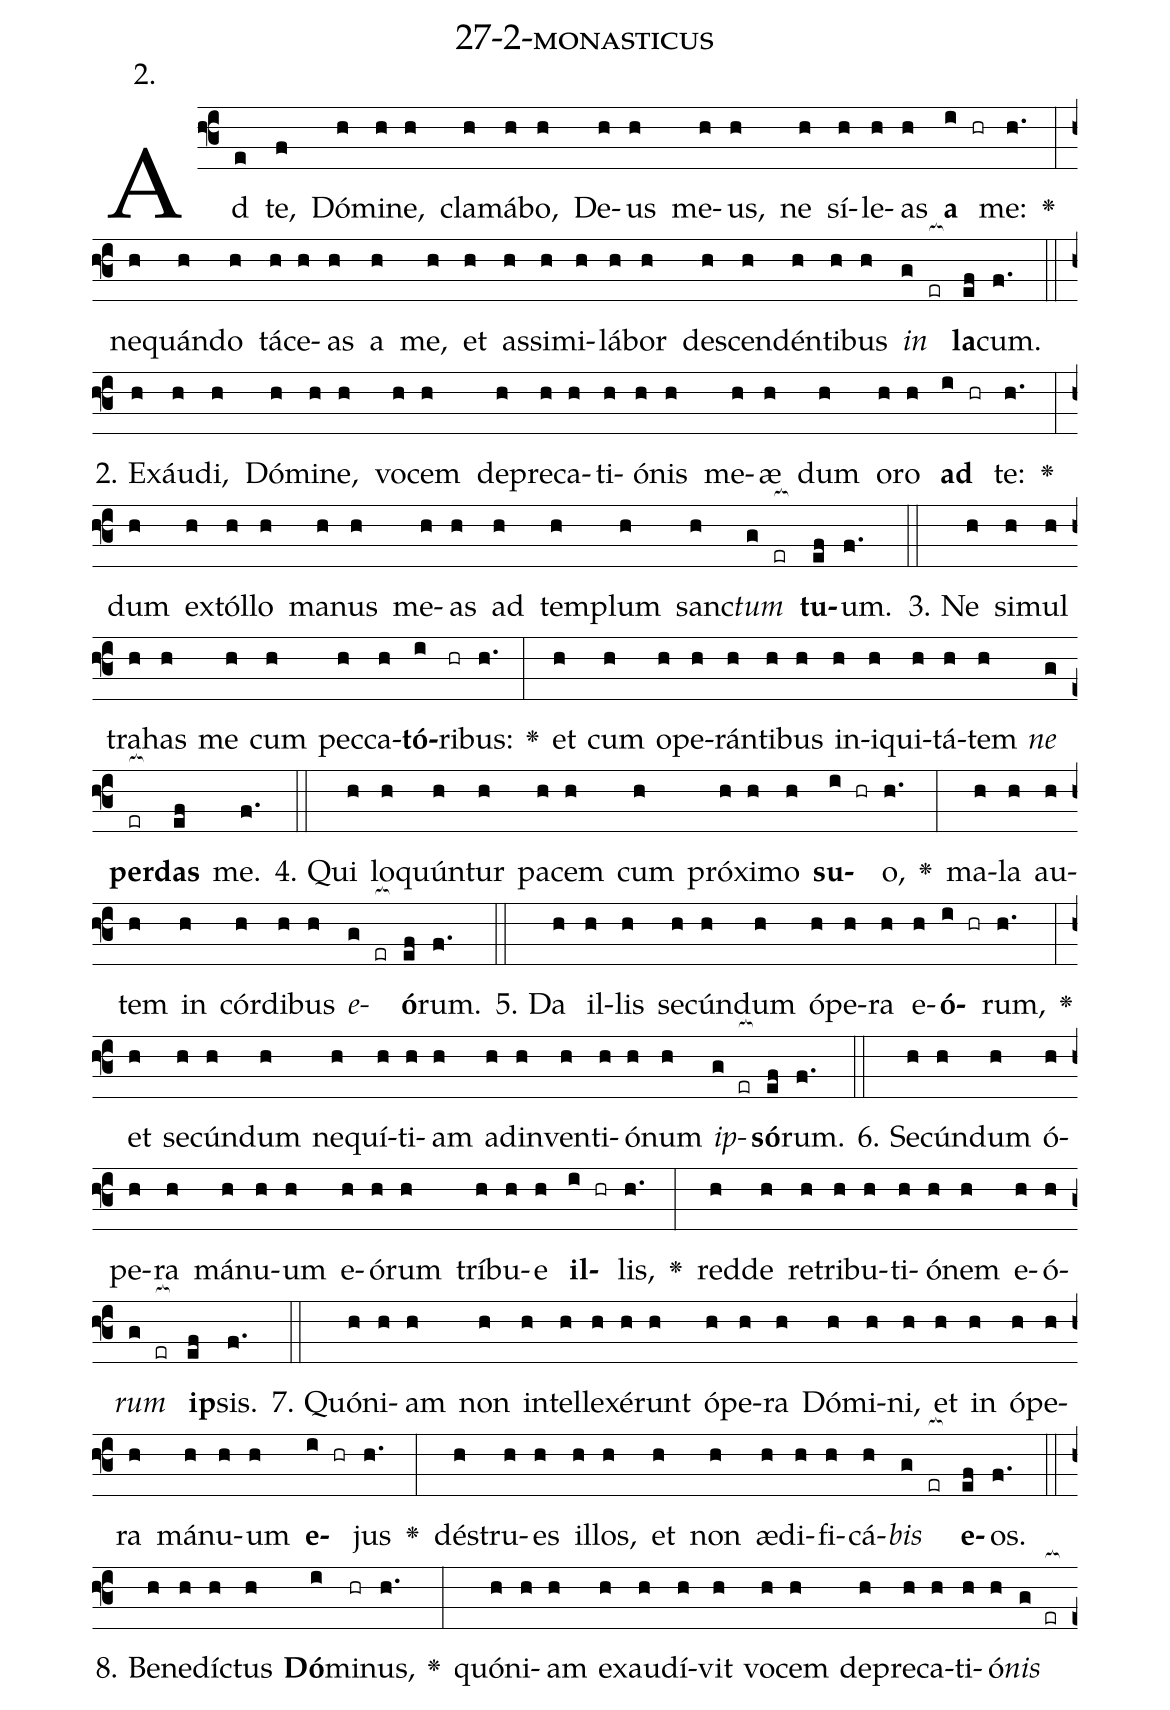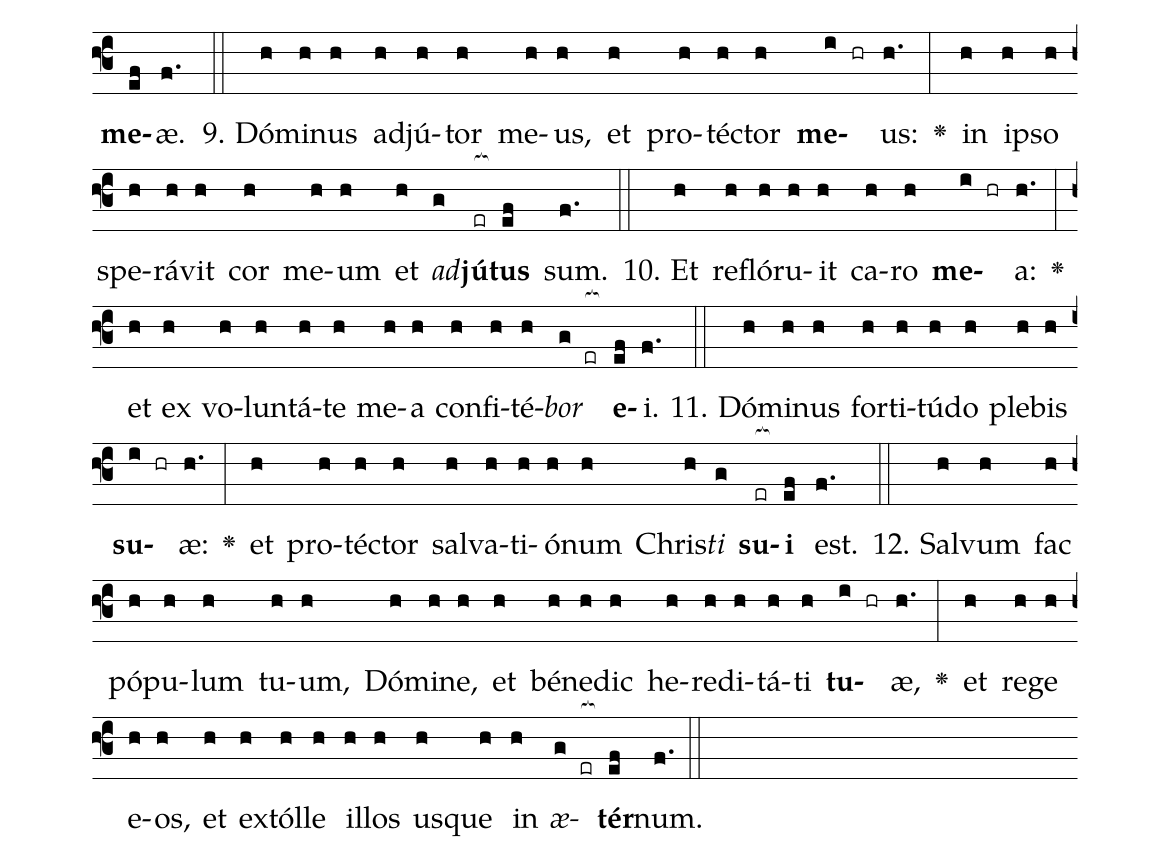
name: 27-2-monasticus;
annotation: 2.;
%%
(f3)Ad(e) te,(f) Dó(h)mi(h)ne,(h) cla(h)má(h)bo,(h) De(h)us(h) me(h)us,(h) ne(h) sí(h)le(h)as(h) <b>a</b>(i hr) me:(h.) <v>\greheightstar</v>(:) ne(h)quán(h)do(h) tá(h)ce(h)as(h) a(h) me,(h) et(h) as(h)si(h)mi(h)lá(h)bor(h) de(h)scen(h)dén(h)ti(h)bus(h) <i>in</i>(g er[ocb:1{]) <b>la</b>(ef[ocb:0}])cum.(f.) (::)
2. Ex(h)áu(h)di,(h) Dó(h)mi(h)ne,(h) vo(h)cem(h) de(h)pre(h)ca(h)ti(h)ó(h)nis(h) me(h)æ(h) dum(h) o(h)ro(h) <b>ad</b>(i hr) te:(h.) <v>\greheightstar</v>(:) dum(h) ex(h)tól(h)lo(h) ma(h)nus(h) me(h)as(h) ad(h) tem(h)plum(h) sanc(h)<i>tum</i>(g er[ocb:1{]) <b>tu</b>(ef[ocb:0}])um.(f.) (::)
3. Ne(h) si(h)mul(h) tra(h)has(h) me(h) cum(h) pec(h)ca(h)<b>tó</b>(i)ri(hr)bus:(h.) <v>\greheightstar</v>(:) et(h) cum(h) o(h)pe(h)rán(h)ti(h)bus(h) in(h)i(h)qui(h)tá(h)tem(h) <i>ne</i>(g) <b>per</b>(er[ocb:1{])<b>das</b>(ef[ocb:0}]) me.(f.) (::)
4. Qui(h) lo(h)quún(h)tur(h) pa(h)cem(h) cum(h) pró(h)xi(h)mo(h) <b>su</b>(i hr)o,(h.) <v>\greheightstar</v>(:) ma(h)la(h) au(h)tem(h) in(h) cór(h)di(h)bus(h) <i>e</i>(g er[ocb:1{])<b>ó</b>(ef[ocb:0}])rum.(f.) (::)
5. Da(h) il(h)lis(h) se(h)cún(h)dum(h) ó(h)pe(h)ra(h) e(h)<b>ó</b>(i hr)rum,(h.) <v>\greheightstar</v>(:) et(h) se(h)cún(h)dum(h) ne(h)quí(h)ti(h)am(h) ad(h)in(h)ven(h)ti(h)ó(h)num(h) <i>ip</i>(g er[ocb:1{])<b>só</b>(ef[ocb:0}])rum.(f.) (::)
6. Se(h)cún(h)dum(h) ó(h)pe(h)ra(h) má(h)nu(h)um(h) e(h)ó(h)rum(h) trí(h)bu(h)e(h) <b>il</b>(i hr)lis,(h.) <v>\greheightstar</v>(:) red(h)de(h) re(h)tri(h)bu(h)ti(h)ó(h)nem(h) e(h)ó(h)<i>rum</i>(g er[ocb:1{]) <b>ip</b>(ef[ocb:0}])sis.(f.) (::)
7. Quón(h)i(h)am(h) non(h) in(h)tel(h)le(h)xé(h)runt(h) ó(h)pe(h)ra(h) Dó(h)mi(h)ni,(h) et(h) in(h) ó(h)pe(h)ra(h) má(h)nu(h)um(h) <b>e</b>(i hr)jus(h.) <v>\greheightstar</v>(:) dé(h)stru(h)es(h) il(h)los,(h) et(h) non(h) æ(h)di(h)fi(h)cá(h)<i>bis</i>(g er[ocb:1{]) <b>e</b>(ef[ocb:0}])os.(f.) (::)
8. Be(h)ne(h)díc(h)tus(h) <b>Dó</b>(i)mi(hr)nus,(h.) <v>\greheightstar</v>(:) quón(h)i(h)am(h) ex(h)au(h)dí(h)vit(h) vo(h)cem(h) de(h)pre(h)ca(h)ti(h)ó(h)<i>nis</i>(g er[ocb:1{]) <b>me</b>(ef[ocb:0}])æ.(f.) (::)
9. Dó(h)mi(h)nus(h) ad(h)jú(h)tor(h) me(h)us,(h) et(h) pro(h)téc(h)tor(h) <b>me</b>(i hr)us:(h.) <v>\greheightstar</v>(:) in(h) ip(h)so(h) spe(h)rá(h)vit(h) cor(h) me(h)um(h) et(h) <i>ad</i>(g)<b>jú</b>(er[ocb:1{])<b>tus</b>(ef[ocb:0}]) sum.(f.) (::)
10. Et(h) re(h)fló(h)ru(h)it(h) ca(h)ro(h) <b>me</b>(i hr)a:(h.) <v>\greheightstar</v>(:) et(h) ex(h) vo(h)lun(h)tá(h)te(h) me(h)a(h) con(h)fi(h)té(h)<i>bor</i>(g er[ocb:1{]) <b>e</b>(ef[ocb:0}])i.(f.) (::)
11. Dó(h)mi(h)nus(h) for(h)ti(h)tú(h)do(h) ple(h)bis(h) <b>su</b>(i hr)æ:(h.) <v>\greheightstar</v>(:) et(h) pro(h)téc(h)tor(h) sal(h)va(h)ti(h)ó(h)num(h) Chris(h)<i>ti</i>(g) <b>su</b>(er[ocb:1{])<b>i</b>(ef[ocb:0}]) est.(f.) (::)
12. Sal(h)vum(h) fac(h) pó(h)pu(h)lum(h) tu(h)um,(h) Dó(h)mi(h)ne,(h) et(h) bé(h)ne(h)dic(h) he(h)re(h)di(h)tá(h)ti(h) <b>tu</b>(i hr)æ,(h.) <v>\greheightstar</v>(:) et(h) re(h)ge(h) e(h)os,(h) et(h) ex(h)tól(h)le(h) il(h)los(h) us(h)que(h) in(h) <i>æ</i>(g er[ocb:1{])<b>tér</b>(ef[ocb:0}])num.(f.) (::)
